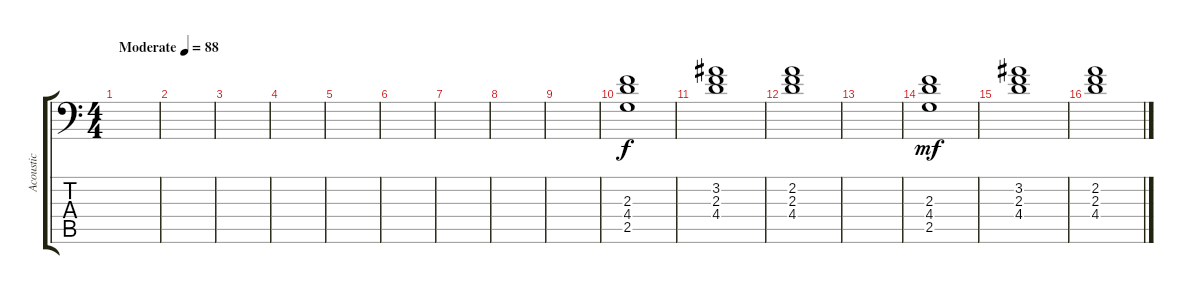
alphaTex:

\track ("Acoustic" "Acoustic") {instrument acousticguitarsteel}
\staff {score tabs}
\tuning (C4 G3 Eb3 Bb2 F2 Bb1) {hide}
\ts (4 4)
\tempo (88 "Moderate")
\clef f4
\ks c
|
|
|
|
|
|
|
|
|
(2.3 4.4 2.5).1 |
(3.2 2.3 4.4).1 |
(2.2 2.3 4.4).1 |
|
(2.3 4.4 2.5).1{dy mf} |
(3.2 2.3 4.4).1 |
(2.2 2.3 4.4).1
